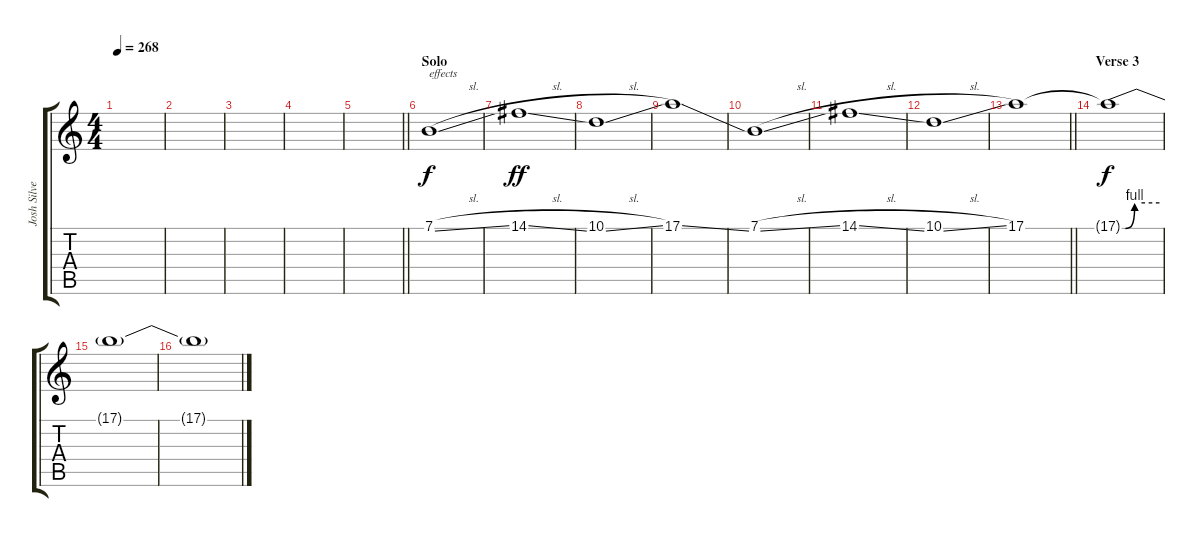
\track ("Josh Silver" "Josh Silve") {instrument choiraahs}
\staff {score tabs}
\tuning (E4 B3 G3 D3 A2 E2) {hide}
\ts (4 4)
\tempo 268
\clef g2
\ks c
|
|
|
|
\barLineRight lightlight
|
\section ("" "Solo")
7.1{sl}.1{txt "effects" volume 11 instrument lead3calliope} |
14.1{sl}.1{dy ff} |
10.1{sl}.1 |
17.1{ss}.1 |
7.1{sl}.1 |
14.1{sl}.1 |
10.1{sl}.1 |
\barLineRight lightlight
17.1.1 |
\section ("" "Verse 3")
17.1{be (custom 0 0 5 0 20 4 60 4) t}.1{dy f} |
17.1{t}.1{volume 3} |
17.1{t}.1
